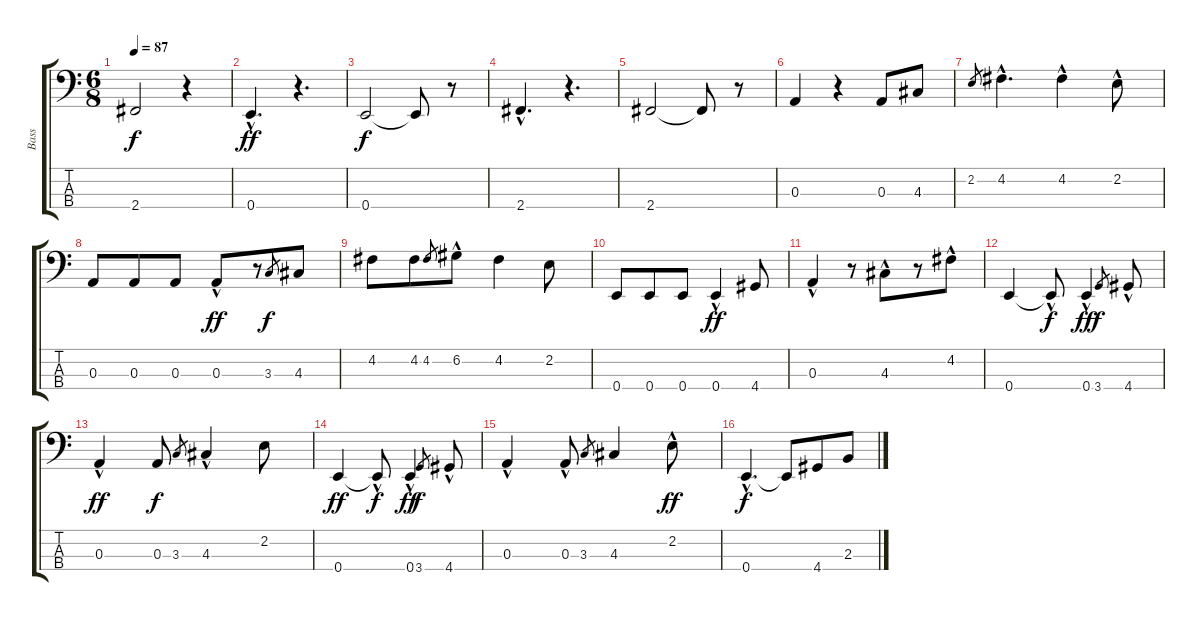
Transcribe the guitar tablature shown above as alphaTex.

\track ("Bass" "Bass") {instrument fretlessbass}
\staff {score tabs}
\tuning (G2 D2 A1 E1) {hide}
\ts (6 8)
\tempo 87
\clef f4
\ks c
2.4.2{dy f} r.4 |
0.4{hac}.4{d dy ff} r.4{d} |
0.4.2{dy f} 0.4{t}.8 r.8 |
2.4{hac}.4{d} r.4{d} |
2.4.2 2.4{t}.8 r.8 |
0.3.4 r.4 0.3.8 4.3.8 |
2.2.8{gr} 4.2{hac}.4{d} 4.2{hac}.4 2.2{hac}.8 |
0.3.8 0.3.8 0.3.8 0.3{hac}.8{dy ff} r.8 3.3.8{gr dy f} 4.3.8 |
4.2.8 4.2.8 4.2.8{gr} 6.2{hac}.8 4.2.4 2.2.8 |
0.4.8 0.4.8 0.4.8 0.4{hac}.4{dy ff} 4.4.8 |
0.3{hac}.4 r.8 4.3{hac}.8 r.8 4.2{hac}.8 |
0.4.4 0.4{hac t}.8{dy f} 0.4{hac}.4{dy ff} 3.4.8{gr dy f} 4.4{hac}.8 |
0.3{hac}.4{dy ff} 0.3.8{dy f} 3.3.8{gr} 4.3{hac}.4 2.2.8 |
0.4.4{dy ff} 0.4{hac t}.8{dy f} 0.4{hac}.4{dy ff} 3.4.8{gr dy f} 4.4{hac}.8 |
0.3{hac}.4 0.3{hac}.8 3.3.8{gr} 4.3.4 2.2{hac}.8{dy ff} |
0.4{hac}.4{d dy f} 0.4{t}.8 4.4.8 2.3.8
